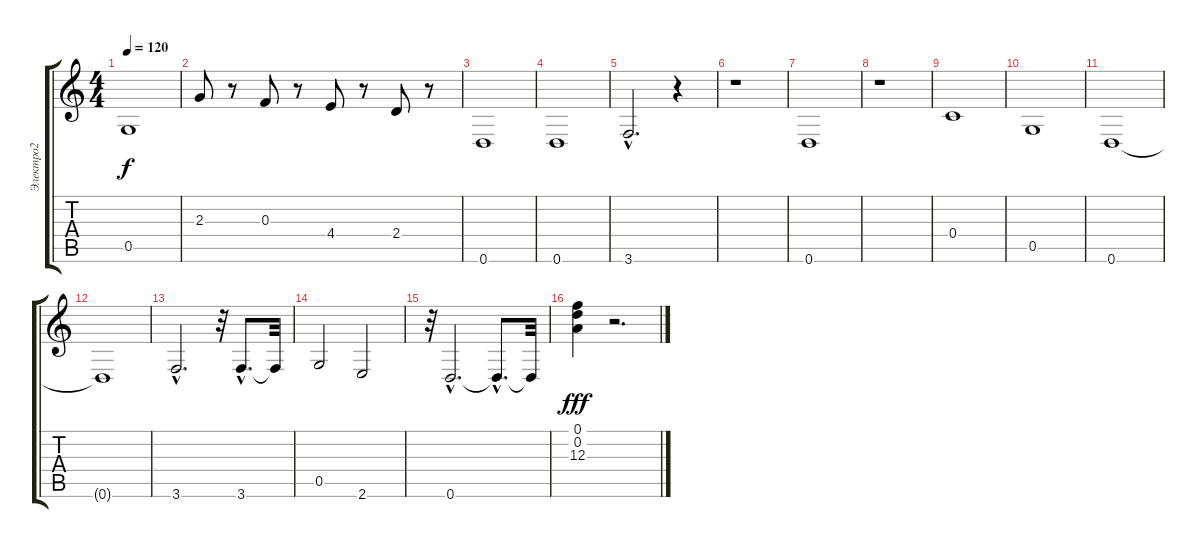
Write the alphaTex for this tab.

\track ("Электро2" "Электро2") {instrument electricguitarjazz}
\staff {score tabs}
\tuning (D4 A3 F3 C3 G2 D2) {hide}
\ts (4 4)
\tempo 120
\clef g2
\ks c
0.5.1{dy f} |
2.3.8 r.8 0.3.8 r.8 4.4.8 r.8 2.4.8 r.8 |
0.6.1 |
0.6.1 |
3.6{hac}.2{d} r.4 |
r.1 |
0.6.1 |
r.1 |
0.4.1 |
0.5.1 |
0.6.1 |
0.6{t}.1 |
3.6{hac}.2{d} r.32 3.6{hac}.8{d} 3.6{t}.32 |
0.5.2 2.6.2 |
r.32 0.6{hac}.2{d} 0.6{hac t}.8{d} 0.6{t}.32 |
(0.1 0.2 12.3).4{dy fff} r.2{d}
